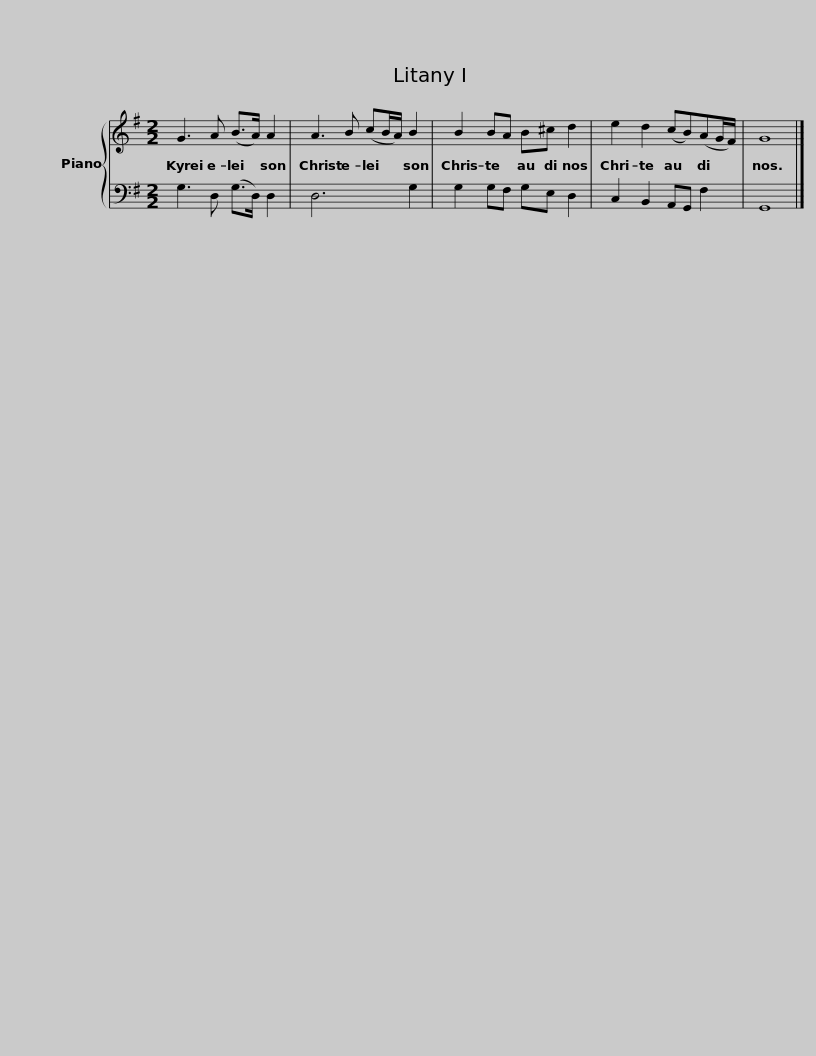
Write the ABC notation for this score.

X:1
%%score { 1 | 2 }
L:1/8
M:2/2
I:linebreak $
K:G
V:1 treble
V:2 bass
V:1
 G3 A (B>A) A2 | A3 B (cB/A/) B2 | B2 BA B^c d2 | e2 d2 (cB)(AG/F/) | G8 |] %5
V:2
 G,3 D, (G,>D,) D,2 | D,6 G,2 | G,2 G,F, G,E, D,2 | C,2 B,,2 A,,G,, F,2 | G,,8 |] %5
